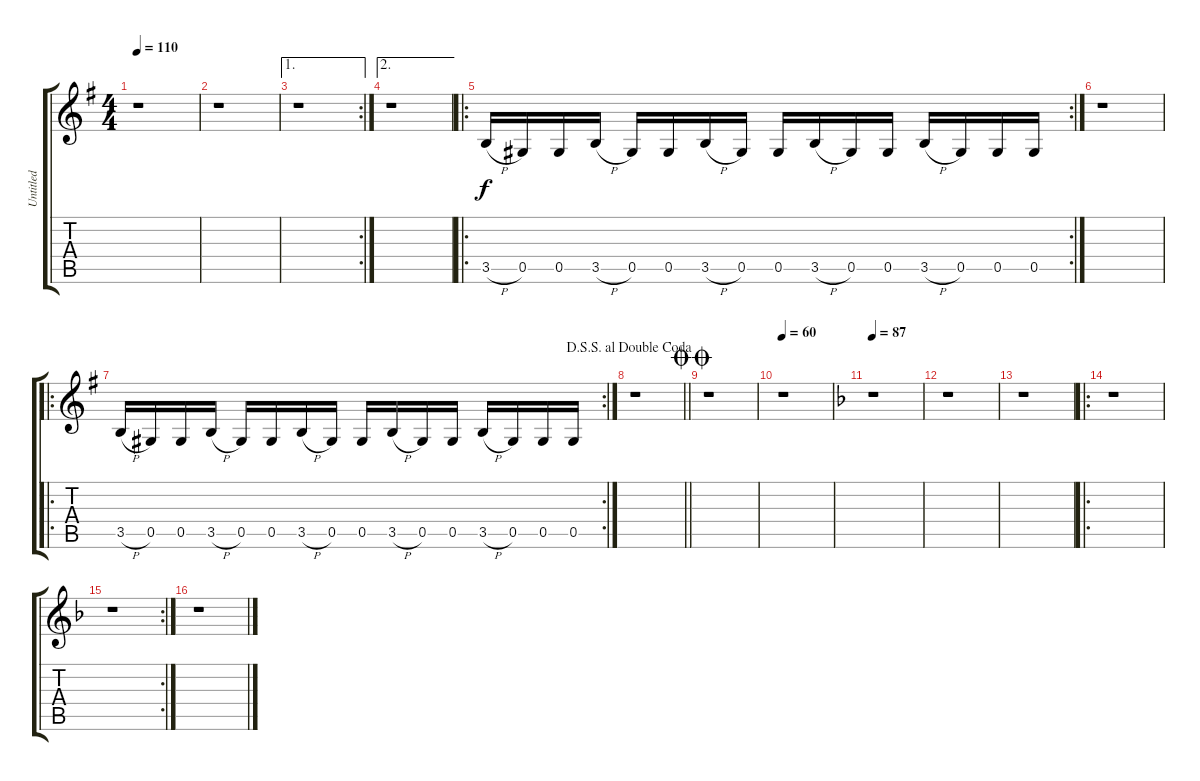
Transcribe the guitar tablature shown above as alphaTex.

\track ("Untitled" "Untitled") {instrument distortionguitar}
\staff {score tabs}
\tuning (Eb4 Bb3 Gb3 Db3 Ab2 Eb2) {hide}
\ts (4 4)
\tempo 110
\clef g2
\ks g
r.1{dy f} |
r.1 |
\ae 1
\rc 2
r.1 |
\ae 2
r.1 |
\ro
\rc 2
3.5{h}.16 0.5.16 0.5.16 3.5{h}.16 0.5.16 0.5.16 3.5{h}.16 0.5.16 0.5.16 3.5{h}.16 0.5.16 0.5.16 3.5{h}.16 0.5.16 0.5.16 0.5.16 |
r.1 |
\ro
\rc 2
3.5{h}.16 0.5.16 0.5.16 3.5{h}.16 0.5.16 0.5.16 3.5{h}.16 0.5.16 0.5.16 3.5{h}.16 0.5.16 0.5.16 3.5{h}.16 0.5.16 0.5.16 0.5.16 |
\jump dalsegnosegnoaldoublecoda
\barLineRight lightlight
r.1 |
\jump doublecoda
r.1 |
\tempo 60
r.1 |
\tempo 87
\ks f
r.1 |
r.1 |
r.1 |
\ro
r.1 |
\rc 2
r.1 |
r.1
